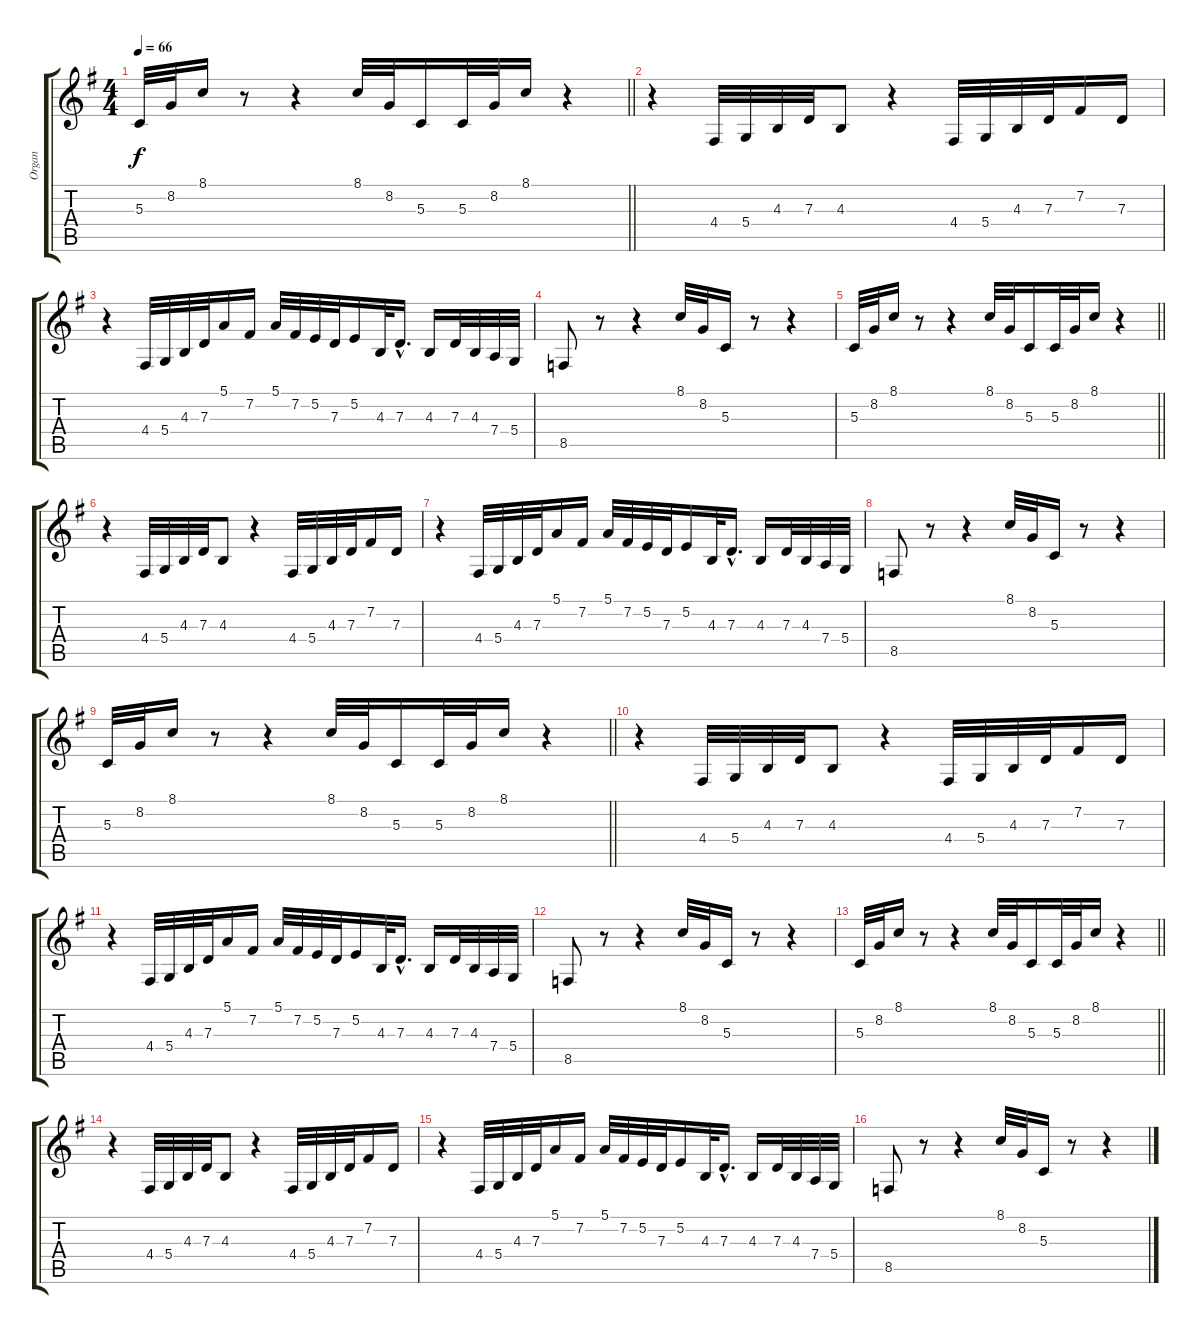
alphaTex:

\track ("Organ" "Organ") {instrument drawbarorgan}
\staff {score tabs}
\tuning (E4 B3 G3 D3 A2 E2) {hide}
\ts (4 4)
\tempo 66
\clef g2
\barLineRight lightlight
\ks g
5.3.32{dy f} 8.2.32 8.1.16 r.8 r.4 8.1.32 8.2.32 5.3.16 5.3.32 8.2.32 8.1.16 r.4 |
r.4 4.4.32 5.4.32 4.3.32 7.3.32 4.3.8 r.4 4.4.32 5.4.32 4.3.32 7.3.32 7.2.16 7.3.16 |
r.4 4.4.32 5.4.32 4.3.32 7.3.32 5.1.16 7.2.16 5.1.32 7.2.32 5.2.32 7.3.32 5.2.16 4.3.32 7.3{hac}.16{d} 4.3.16 7.3.32 4.3.32 7.4.32 5.4.32 |
8.5.8 r.8 r.4 8.1.32 8.2.32 5.3.16 r.8 r.4 |
\barLineRight lightlight
5.3.32 8.2.32 8.1.16 r.8 r.4 8.1.32 8.2.32 5.3.16 5.3.32 8.2.32 8.1.16 r.4 |
r.4 4.4.32 5.4.32 4.3.32 7.3.32 4.3.8 r.4 4.4.32 5.4.32 4.3.32 7.3.32 7.2.16 7.3.16 |
r.4 4.4.32 5.4.32 4.3.32 7.3.32 5.1.16 7.2.16 5.1.32 7.2.32 5.2.32 7.3.32 5.2.16 4.3.32 7.3{hac}.16{d} 4.3.16 7.3.32 4.3.32 7.4.32 5.4.32 |
8.5.8 r.8 r.4 8.1.32 8.2.32 5.3.16 r.8 r.4 |
\barLineRight lightlight
5.3.32 8.2.32 8.1.16 r.8 r.4 8.1.32 8.2.32 5.3.16 5.3.32 8.2.32 8.1.16 r.4 |
r.4 4.4.32 5.4.32 4.3.32 7.3.32 4.3.8 r.4 4.4.32 5.4.32 4.3.32 7.3.32 7.2.16 7.3.16 |
r.4 4.4.32 5.4.32 4.3.32 7.3.32 5.1.16 7.2.16 5.1.32 7.2.32 5.2.32 7.3.32 5.2.16 4.3.32 7.3{hac}.16{d} 4.3.16 7.3.32 4.3.32 7.4.32 5.4.32 |
8.5.8 r.8 r.4 8.1.32 8.2.32 5.3.16 r.8 r.4 |
\barLineRight lightlight
5.3.32 8.2.32 8.1.16 r.8 r.4 8.1.32 8.2.32 5.3.16 5.3.32 8.2.32 8.1.16 r.4 |
r.4 4.4.32 5.4.32 4.3.32 7.3.32 4.3.8 r.4 4.4.32 5.4.32 4.3.32 7.3.32 7.2.16 7.3.16 |
r.4{volume 7} 4.4.32 5.4.32 4.3.32 7.3.32 5.1.16 7.2.16 5.1.32 7.2.32 5.2.32 7.3.32 5.2.16 4.3.32 7.3{hac}.16{d} 4.3.16 7.3.32 4.3.32 7.4.32 5.4.32 |
8.5.8 r.8 r.4 8.1.32 8.2.32 5.3.16 r.8 r.4
